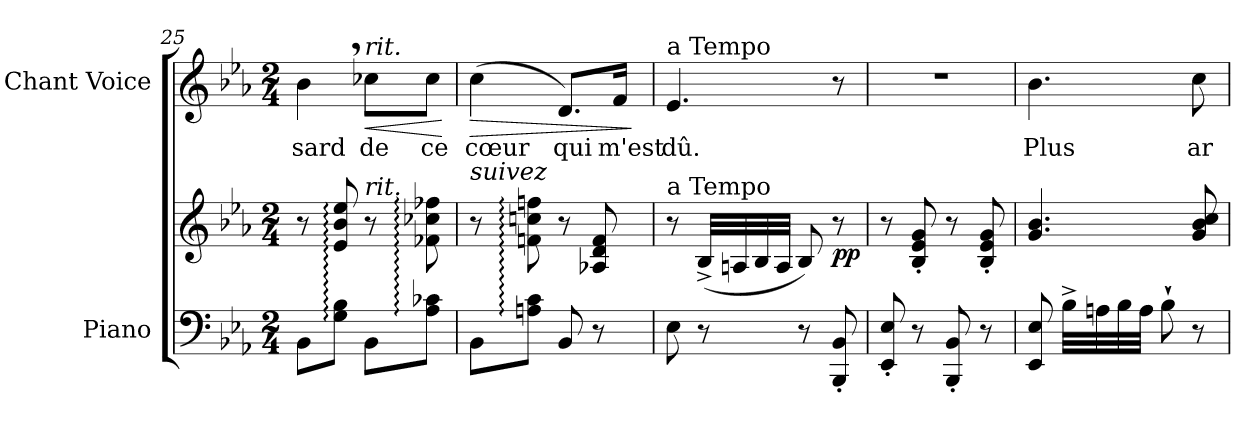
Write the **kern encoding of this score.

**kern	**kern	**dynam	**kern	**text	**dynam
*part2	*part2	*part2	*part1	*part1	*part1
*staff3	*staff2	*staff2/3	*staff1	*staff1	*staff1
*I"Piano	*	*	*I"Chant Voice	*	*
*I'Pno	*	*	*	*	*
*clefF4	*clefG2	*	*clefG2	*	*
*k[b-e-a-]	*k[b-e-a-]	*	*k[b-e-a-]	*	*
*M2/4	*M2/4	*	*M2/4	*	*
=25	=25	=25	=25	=25	=25
8BB-\L	8r	.	4b-,\	-sard	.
8G\:: 8B-\::J	8e-/:: 8b-/:: 8ee-/::	.	.	.	.
!	!	!	!LO:TX:i:t=rit.	!	!
!	!LO:TX:i:t=rit.	!	!	!	!
!	!	!	!	!	!LO:HP:b
8BB-\L	8r	.	8cc-X\L	de	<
8A-\:: 8c-X\::J	8f-X\:: 8cc-X\:: 8ff-X\::	.	8cc-\J	ce	.
.	.	.	.	.	[
=26	=26	=26	=26	=26	=26
!	!LO:TX:i:t=suivez	!	!	!	!
!	!	!	!	!	!LO:HP:b
8BB-\L	8r	.	(4cc\	cœur	>
8An\:: 8c\::J	8fn\:: 8ccn\:: 8ffn\::	.	.	.	.
8BB-/	8r	.	8.d/L)	qui	.
8r	8A-X/ 8d/ 8f/	.	.	.	.
.	.	.	16f/Jk	m'est	.
.	.	.	.	.	]
=27	=27	=27	=27	=27	=27
!	!	!	!LO:TX:a:t=a Tempo	!	!
!	!LO:TX:a:t=a Tempo	!	!	!	!
8E-\	8r	.	4.e-/	dû.	.
8r	(32B-^>/LLL	.	.	.	.
.	32An/	.	.	.	.
.	32B-/	.	.	.	.
.	32A/JJJ	.	.	.	.
8r	8B-/)	.	.	.	.
!	!	!LO:DY:b	!	!	!
8BBB-/' 8BB-/'	8r	pp	8r	.	.
=28	=28	=28	=28	=28	=28
8EE-/' 8E-/'	8r	.	2r	.	.
8r	8B-/' 8e-/' 8g/'	.	.	.	.
8BBB-/' 8BB-/'	8r	.	.	.	.
8r	8B-/' 8e-/' 8g/'	.	.	.	.
=29	=29	=29	=29	=29	=29
8EE-/ 8E-/	4.g/ 4.b-/	.	4.b-\	Plus	.
32B-^\LLL	.	.	.	.	.
32An\	.	.	.	.	.
32B-\	.	.	.	.	.
32A\JJJ	.	.	.	.	.
8B-`\	.	.	.	.	.
8r	8g/ 8b-/ 8cc/	.	8cc\	ar-	.
=	=	=	=	=	=
*-	*-	*-	*-	*-	*-
